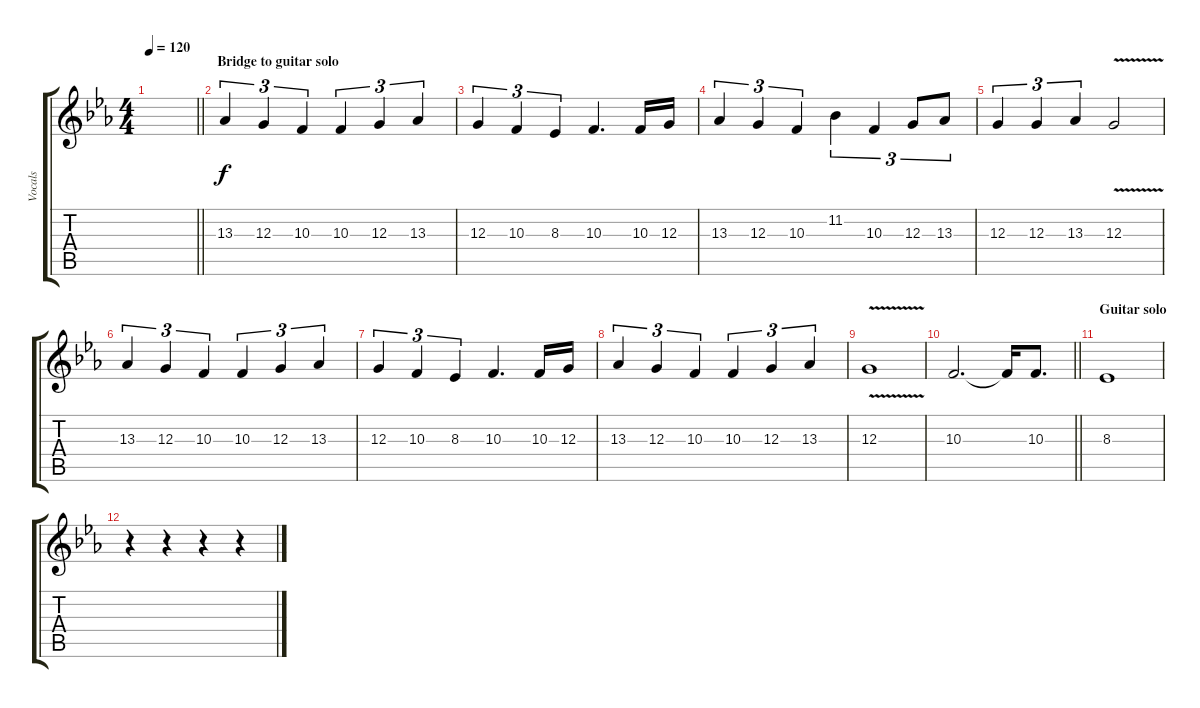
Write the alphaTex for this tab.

\track ("Vocals" "Vocals") {instrument lead2sawtooth}
\staff {score tabs}
\tuning (E4 B3 G3 D3 A2 E2) {hide}
\ts (4 4)
\tempo 120
\clef g2
\barLineRight lightlight
\ks cminor
|
\section ("" "Bridge to guitar solo")
13.3.4{tu (3 2)} 12.3.4{tu (3 2)} 10.3.4{tu (3 2)} 10.3.4{tu (3 2)} 12.3.4{tu (3 2)} 13.3.4{tu (3 2)} |
12.3.4{tu (3 2)} 10.3.4{tu (3 2)} 8.3.4{tu (3 2)} 10.3.4{d} 10.3.16 12.3.16 |
13.3.4{tu (3 2)} 12.3.4{tu (3 2)} 10.3.4{tu (3 2)} 11.2.4{tu (3 2)} 10.3.4{tu (3 2)} 12.3.8{tu (3 2)} 13.3.8{tu (3 2)} |
12.3.4{tu (3 2)} 12.3.4{tu (3 2)} 13.3.4{tu (3 2)} 12.3{v}.2 |
13.3.4{tu (3 2)} 12.3.4{tu (3 2)} 10.3.4{tu (3 2)} 10.3.4{tu (3 2)} 12.3.4{tu (3 2)} 13.3.4{tu (3 2)} |
12.3.4{tu (3 2)} 10.3.4{tu (3 2)} 8.3.4{tu (3 2)} 10.3.4{d} 10.3.16 12.3.16 |
13.3.4{tu (3 2)} 12.3.4{tu (3 2)} 10.3.4{tu (3 2)} 10.3.4{tu (3 2)} 12.3.4{tu (3 2)} 13.3.4{tu (3 2)} |
12.3{v}.1 |
\barLineRight lightlight
10.3.2{d} 10.3{t}.16 10.3.8{d} |
\section ("" "Guitar solo")
8.3.1 |
r.4 r.4 r.4 r.4
